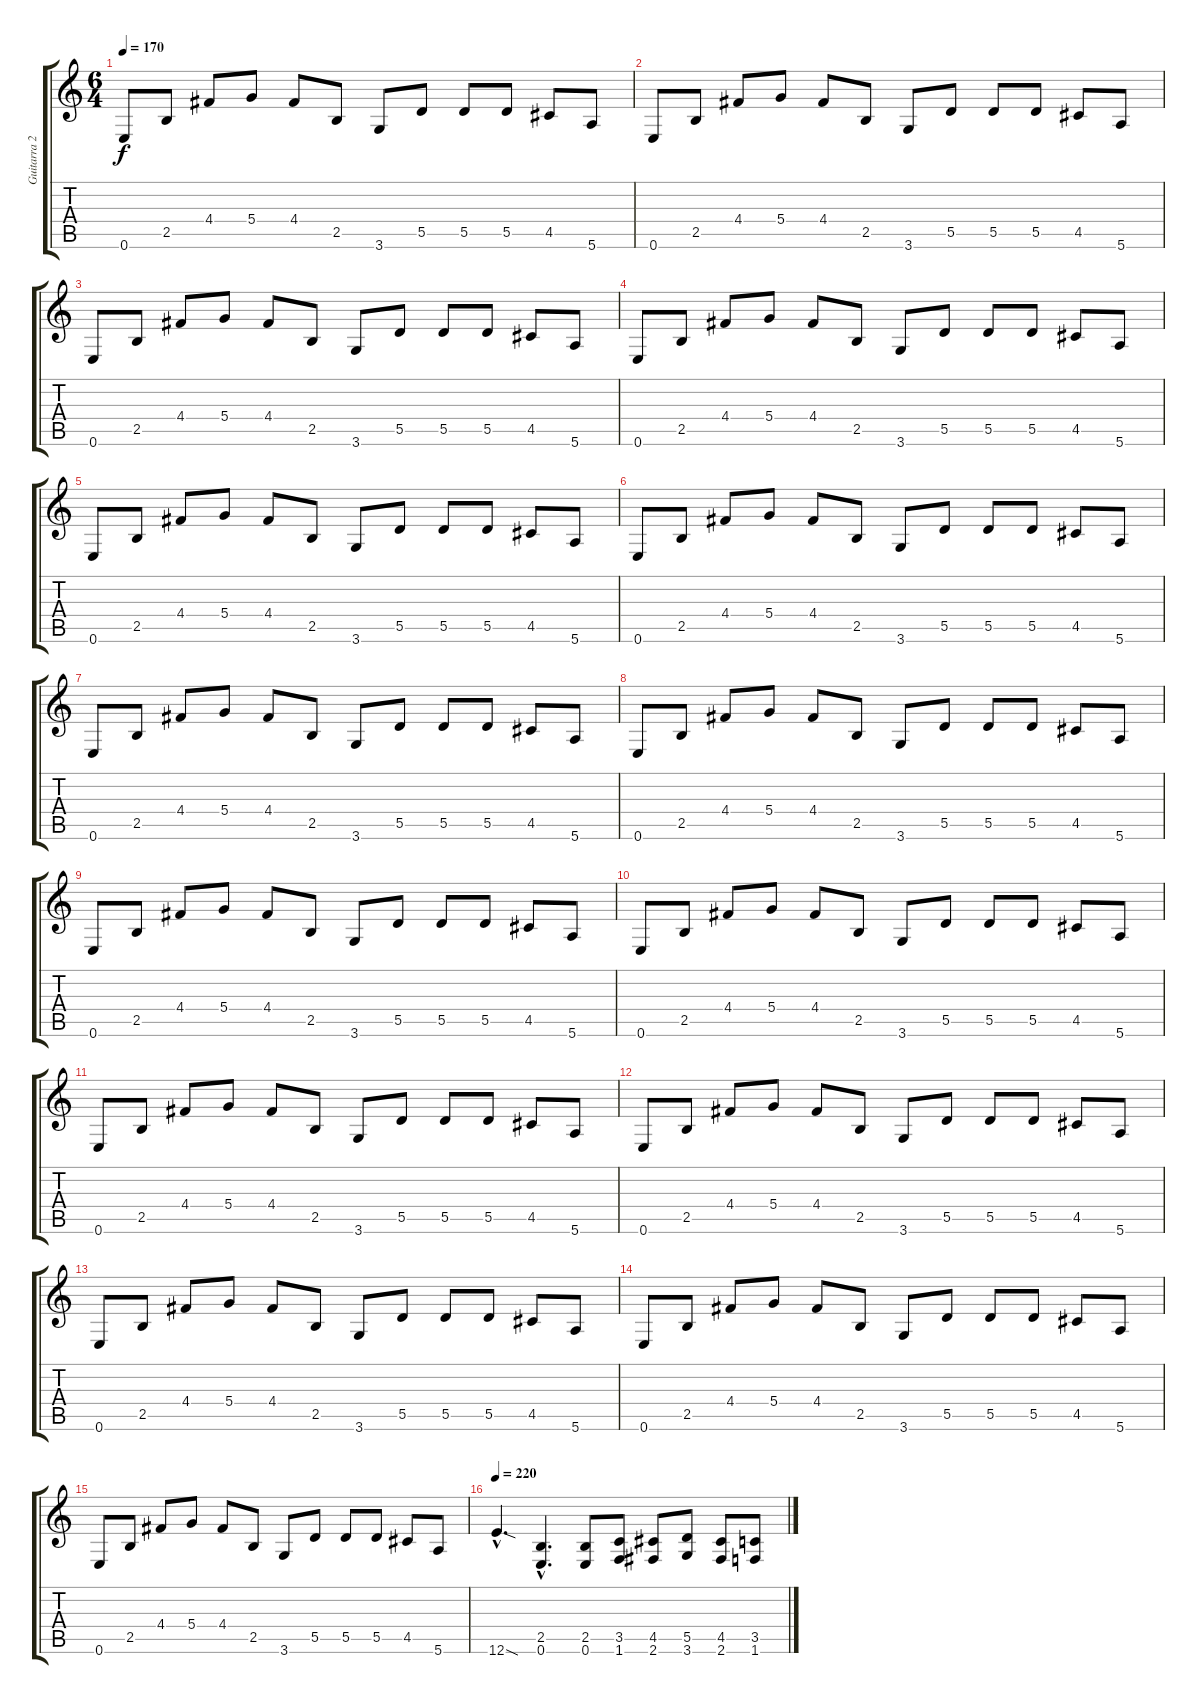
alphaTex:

\track ("Guitarra 2" "Guitarra 2") {instrument distortionguitar}
\staff {score tabs}
\tuning (E4 B3 G3 D3 A2 E2) {hide}
\ts (6 4)
\tempo 170
\clef g2
\ks c
0.6.8{dy f} 2.5.8 4.4.8 5.4.8 4.4.8 2.5.8 3.6.8 5.5.8 5.5.8 5.5.8 4.5.8 5.6.8 |
0.6.8 2.5.8 4.4.8 5.4.8 4.4.8 2.5.8 3.6.8 5.5.8 5.5.8 5.5.8 4.5.8 5.6.8 |
0.6.8 2.5.8 4.4.8 5.4.8 4.4.8 2.5.8 3.6.8 5.5.8 5.5.8 5.5.8 4.5.8 5.6.8 |
0.6.8 2.5.8 4.4.8 5.4.8 4.4.8 2.5.8 3.6.8 5.5.8 5.5.8 5.5.8 4.5.8 5.6.8 |
0.6.8 2.5.8 4.4.8 5.4.8 4.4.8 2.5.8 3.6.8 5.5.8 5.5.8 5.5.8 4.5.8 5.6.8 |
0.6.8 2.5.8 4.4.8 5.4.8 4.4.8 2.5.8 3.6.8 5.5.8 5.5.8 5.5.8 4.5.8 5.6.8 |
0.6.8 2.5.8 4.4.8 5.4.8 4.4.8 2.5.8 3.6.8 5.5.8 5.5.8 5.5.8 4.5.8 5.6.8 |
0.6.8 2.5.8 4.4.8 5.4.8 4.4.8 2.5.8 3.6.8 5.5.8 5.5.8 5.5.8 4.5.8 5.6.8 |
0.6.8 2.5.8 4.4.8 5.4.8 4.4.8 2.5.8 3.6.8 5.5.8 5.5.8 5.5.8 4.5.8 5.6.8 |
0.6.8 2.5.8 4.4.8 5.4.8 4.4.8 2.5.8 3.6.8 5.5.8 5.5.8 5.5.8 4.5.8 5.6.8 |
0.6.8 2.5.8 4.4.8 5.4.8 4.4.8 2.5.8 3.6.8 5.5.8 5.5.8 5.5.8 4.5.8 5.6.8 |
0.6.8 2.5.8 4.4.8 5.4.8 4.4.8 2.5.8 3.6.8 5.5.8 5.5.8 5.5.8 4.5.8 5.6.8 |
0.6.8 2.5.8 4.4.8 5.4.8 4.4.8 2.5.8 3.6.8 5.5.8 5.5.8 5.5.8 4.5.8 5.6.8 |
0.6.8 2.5.8 4.4.8 5.4.8 4.4.8 2.5.8 3.6.8 5.5.8 5.5.8 5.5.8 4.5.8 5.6.8 |
0.6.8 2.5.8 4.4.8 5.4.8 4.4.8 2.5.8 3.6.8 5.5.8 5.5.8 5.5.8 4.5.8 5.6.8 |
\tempo 220
12.6{sod hac}.4{d} (2.5{hac} 0.6{hac}).4{d} (2.5 0.6).8 (3.5 1.6).8 (4.5 2.6).8 (5.5 3.6).8 (4.5 2.6).8 (3.5 1.6).8
